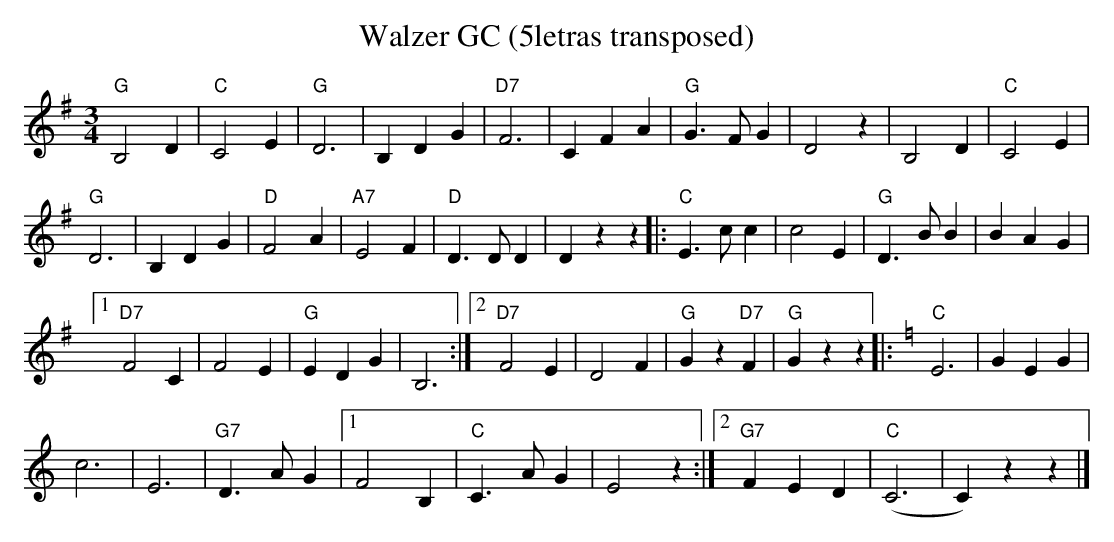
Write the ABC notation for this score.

X:1
T:Walzer GC (5letras transposed)
M:3/4
L:1/4
K:G transpose=3 %%MIDI gchordon
"G"B,2D | "C"C2E | "G"D3 | B,DG | "D7"F3 | CFA | "G"G>FG | D2z | B,2D | "C"C2E |
"G"D3 | B,DG | "D"F2A | "A7"E2F | "D"D>DD | Dzz |: "C"E>cc | c2E | "G"D>BB | BAG |1
"D7"F2C | F2E | "G"EDG |B,3 :|2 "D7"F2E | D2F | "G"Gz"D7"F | "G"Gzz [K:C] |: "C"E3 | GEG |
c3 | E3 | "G7"D>AG |1 F2B, | "C"C>AG | E2z :|2 "G7"FED | "C"(C3 | C)zz |]
